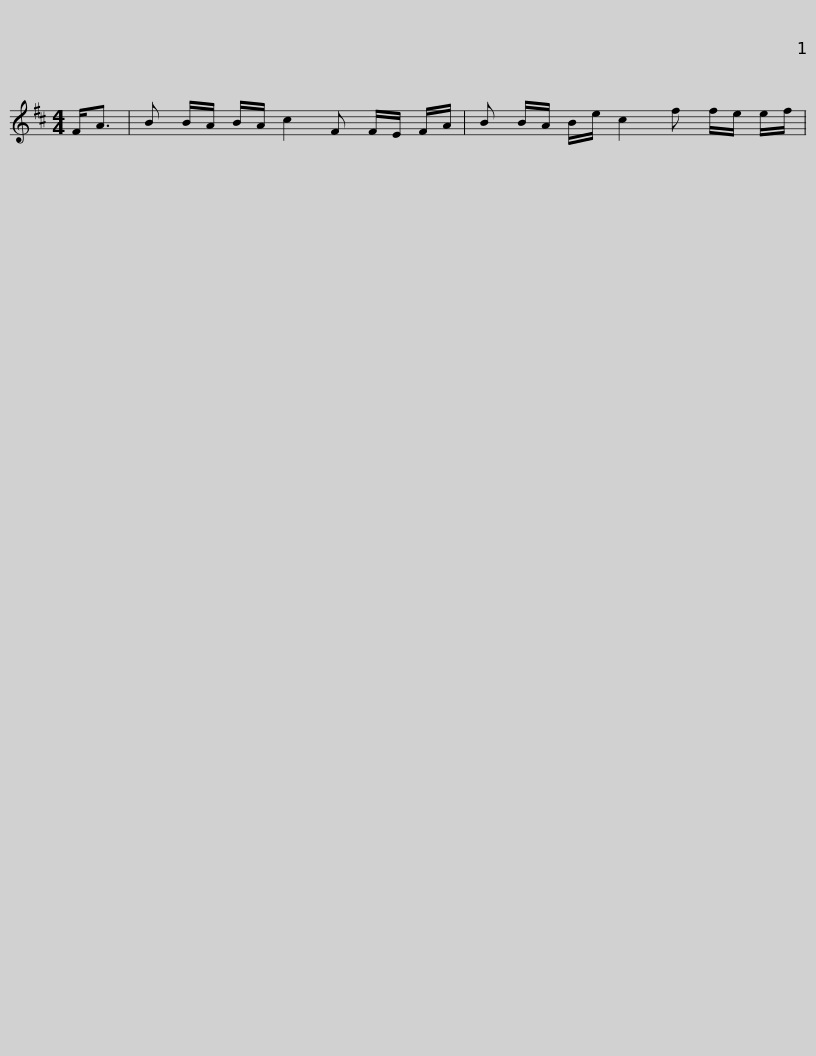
X:1
L:1/8
M:4/4
I:linebreak $
K:Bmin
V:1 treble
V:1
 F<A | B B/A/ B/A/ c2 F F/E/ F/A/ | B B/A/ B/e/ c2 f f/e/ e/f/ | %3
